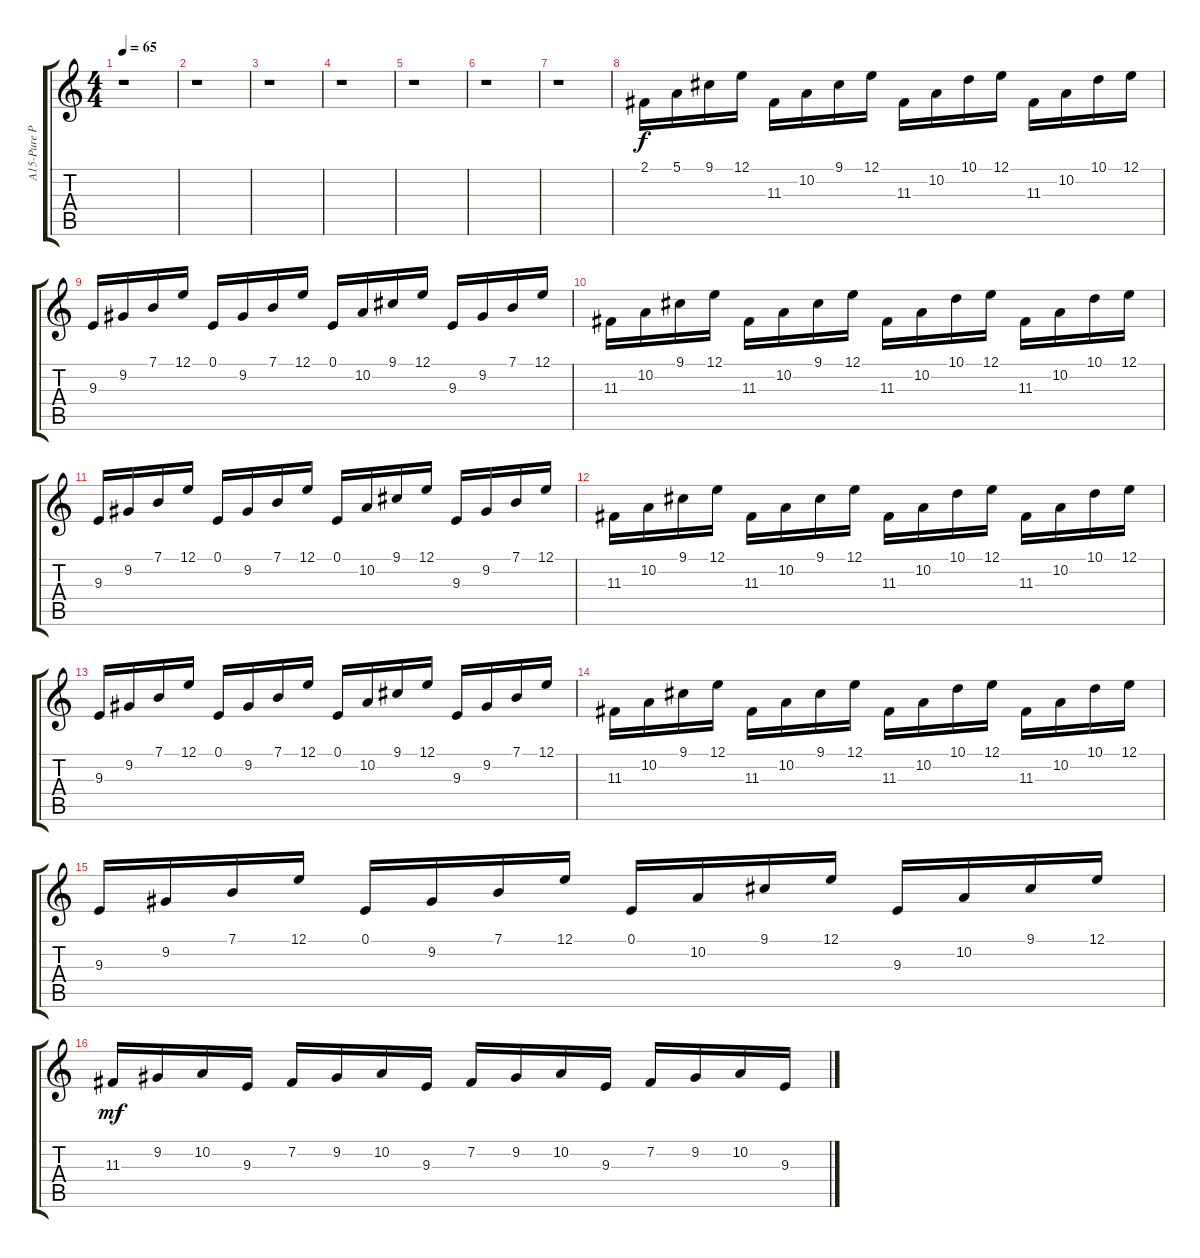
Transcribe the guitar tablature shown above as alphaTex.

\track ("A15-Pure PanLead" "A15-Pure P") {instrument brightacousticpiano}
\staff {score tabs}
\tuning (E4 B3 G3 D3 A2 E2) {hide}
\ts (4 4)
\tempo 65
\clef g2
\ks c
r.1{dy p} |
r.1 |
r.1 |
r.1 |
r.1 |
r.1 |
r.1 |
2.1.16{dy f} 5.1.16 9.1.16 12.1.16 11.3.16 10.2.16 9.1.16 12.1.16 11.3.16 10.2.16 10.1.16 12.1.16 11.3.16 10.2.16 10.1.16 12.1.16 |
9.3.16 9.2.16 7.1.16 12.1.16 0.1.16 9.2.16 7.1.16 12.1.16 0.1.16 10.2.16 9.1.16 12.1.16 9.3.16 9.2.16 7.1.16 12.1.16 |
11.3.16 10.2.16 9.1.16 12.1.16 11.3.16 10.2.16 9.1.16 12.1.16 11.3.16 10.2.16 10.1.16 12.1.16 11.3.16 10.2.16 10.1.16 12.1.16 |
9.3.16 9.2.16 7.1.16 12.1.16 0.1.16 9.2.16 7.1.16 12.1.16 0.1.16 10.2.16 9.1.16 12.1.16 9.3.16 9.2.16 7.1.16 12.1.16 |
11.3.16 10.2.16 9.1.16 12.1.16 11.3.16 10.2.16 9.1.16 12.1.16 11.3.16 10.2.16 10.1.16 12.1.16 11.3.16 10.2.16 10.1.16 12.1.16 |
9.3.16 9.2.16 7.1.16 12.1.16 0.1.16 9.2.16 7.1.16 12.1.16 0.1.16 10.2.16 9.1.16 12.1.16 9.3.16 9.2.16 7.1.16 12.1.16 |
11.3.16 10.2.16 9.1.16 12.1.16 11.3.16 10.2.16 9.1.16 12.1.16 11.3.16 10.2.16 10.1.16 12.1.16 11.3.16 10.2.16 10.1.16 12.1.16 |
9.3.16 9.2.16 7.1.16 12.1.16 0.1.16 9.2.16 7.1.16 12.1.16 0.1.16 10.2.16 9.1.16 12.1.16 9.3.16 10.2.16 9.1.16 12.1.16 |
11.3.16{dy mf} 9.2.16 10.2.16 9.3.16 7.2.16 9.2.16 10.2.16 9.3.16 7.2.16 9.2.16 10.2.16 9.3.16 7.2.16 9.2.16 10.2.16 9.3.16
